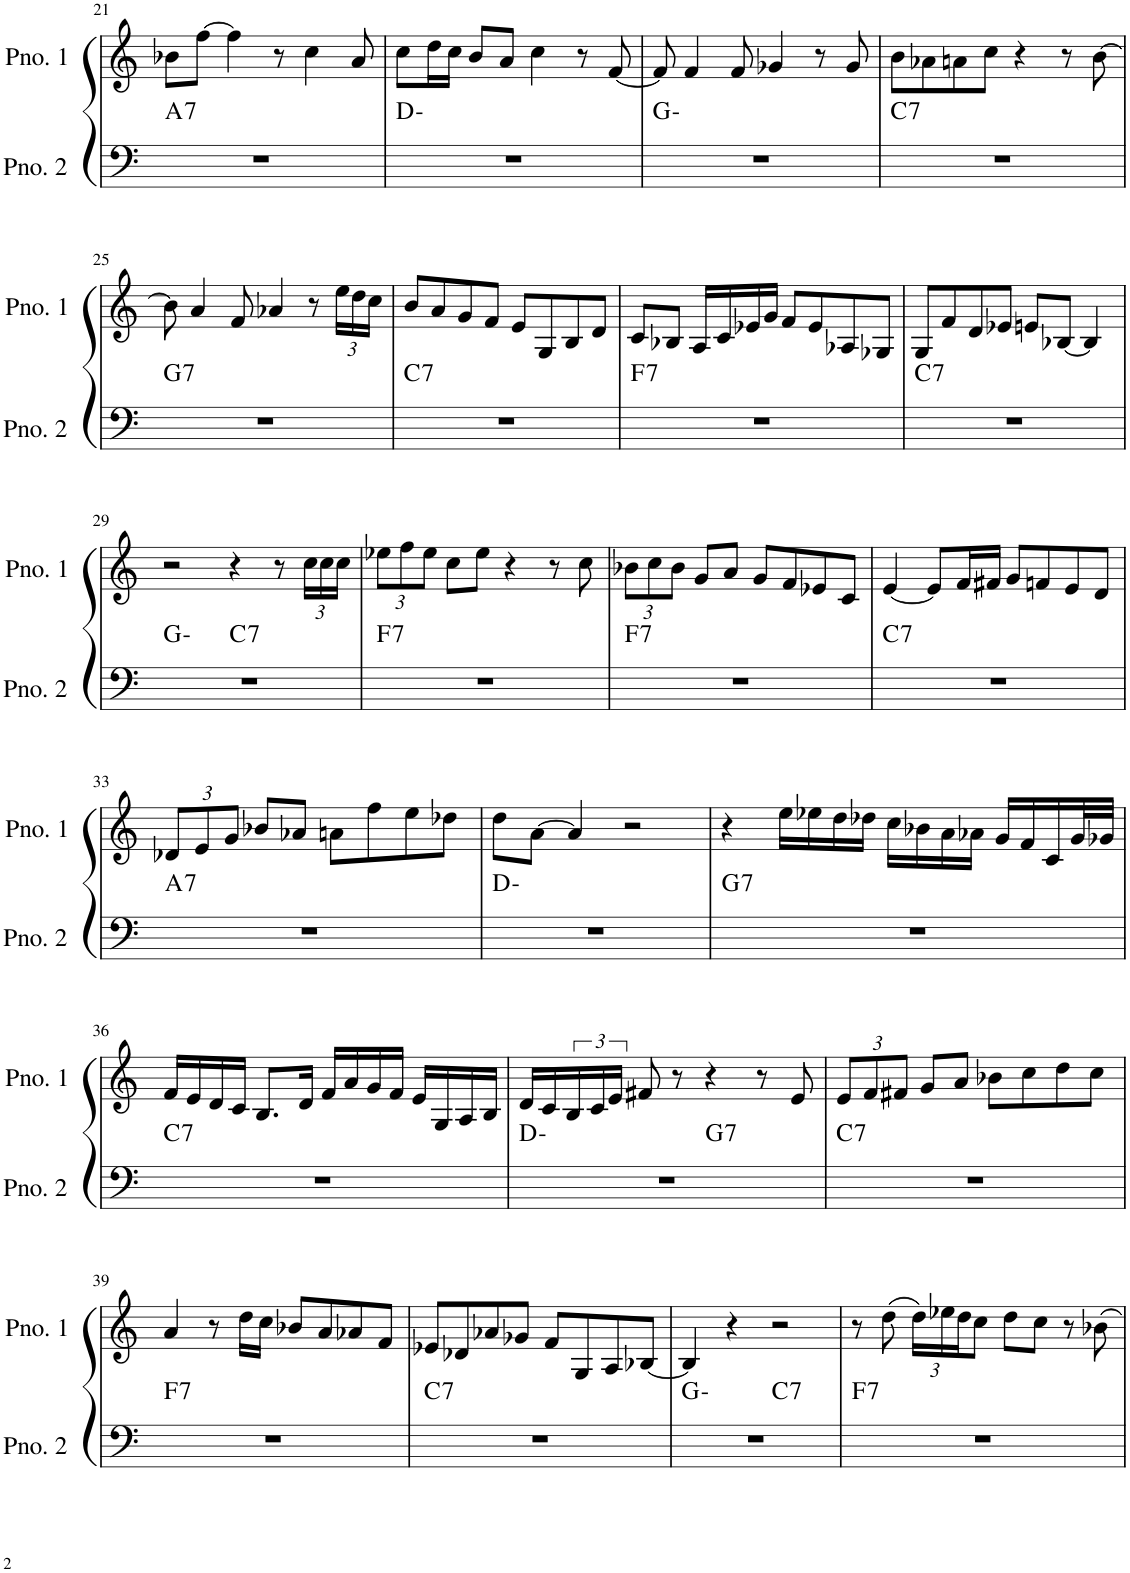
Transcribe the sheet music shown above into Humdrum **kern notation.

**kern	**harte	**kern
*part2	*part2	*part1
*staff2	*	*staff1
*I"ピアノ 2	*	*I"ピアノ 1
!!LO:PB:g=z
*clefF4	*	*clefG2
*k[]	*	*k[]
*M4/4	*	*M4/4
=21	=21	=21
!	!LO:H:kt=7	!
1r	A:7	8b-X\L
.	.	[8ff\J
.	.	4ff\]
.	.	8r
.	.	4cc\
.	.	8a/
=22	=22	=22
1r	D:min	8cc\L
.	.	16dd\L
.	.	16cc\JJ
.	.	8b/L
.	.	8a/J
.	.	4cc\
.	.	8r
.	.	[8f/
=23	=23	=23
1r	G:min	8f/]
.	.	4f/
.	.	8f/
.	.	4g-X/
.	.	8r
.	.	8g-/
=24	=24	=24
!	!LO:H:kt=7	!
1r	C:7	8b\L
.	.	8a-X\
.	.	8an\
.	.	8cc\J
.	.	4r
.	.	8r
.	.	[8b\
!!LO:LB:g=z
=25	=25	=25
!	!LO:H:kt=7	!
1r	G:7	8b\]
.	.	4a/
.	.	8f/
.	.	4a-X/
.	.	8r
*	*	*Xbrackettup
.	.	24ee\LL
.	.	24dd\
.	.	24cc\JJ
=26	=26	=26
!	!LO:H:kt=7	!
1r	C:7	8b/L
.	.	8a/
.	.	8g/
.	.	8f/J
.	.	8e/L
.	.	8G/
.	.	8B/
.	.	8d/J
=27	=27	=27
!	!LO:H:kt=7	!
1r	F:7	8c/L
.	.	8B-X/J
.	.	16A/LL
.	.	16c/
.	.	16e-X/
.	.	16g/JJ
.	.	8f/L
.	.	8e-/
.	.	8A-X/
.	.	8G-X/J
=28	=28	=28
!	!LO:H:kt=7	!
1r	C:7	8G/L
.	.	8f/
.	.	8d/
.	.	8e-X/J
.	.	8en/L
.	.	[8B-X/J
.	.	4B-/]
!!LO:LB:g=z
=29	=29	=29
*^	*	*
1r	2ryy	G:min	2r
!	!	!LO:H:kt=7	!
.	2ryy	C:7	4r
.	.	.	8r
.	.	.	24cc\LL
.	.	.	24cc\
.	.	.	24cc\JJ
=30	=30	=30	=30
!	!	!LO:H:kt=7	!
*v	*v	*	*
1r	F:7	12ee-X\L
.	.	12ff\
.	.	12ee-\J
.	.	8cc\L
.	.	8ee-\J
.	.	4r
.	.	8r
.	.	8cc\
=31	=31	=31
!	!LO:H:kt=7	!
1r	F:7	12b-X\L
.	.	12cc\
.	.	12b-\J
.	.	8g/L
.	.	8a/J
.	.	8g/L
.	.	8f/
.	.	8e-X/
.	.	8c/J
=32	=32	=32
!	!LO:H:kt=7	!
1r	C:7	[4e/
.	.	8e/L]
.	.	16f/L
.	.	16f#X/JJ
.	.	8g/L
.	.	8fn/
.	.	8e/
.	.	8d/J
!!LO:LB:g=z
=33	=33	=33
!	!LO:H:kt=7	!
1r	A:7	12d-X/L
.	.	12e/
.	.	12g/J
.	.	8b-X/L
.	.	8a-X/J
.	.	8an\L
.	.	8ff\
.	.	8ee\
.	.	8dd-X\J
=34	=34	=34
1r	D:min	8dd\L
.	.	[8a\J
.	.	4a/]
.	.	2r
=35	=35	=35
!	!LO:H:kt=7	!
1r	G:7	4r
.	.	16ee\LL
.	.	16ee-X\
.	.	16dd\
.	.	16dd-X\JJ
.	.	16cc\LL
.	.	16b-X\
.	.	16a\
.	.	16a-X\JJ
.	.	16g/LL
.	.	16f/
.	.	16c/
.	.	32g/L
.	.	32g-X/JJJ
!!LO:LB:g=z
=36	=36	=36
!	!LO:H:kt=7	!
1r	C:7	16f/LL
.	.	16e/
.	.	16d/
.	.	16c/JJ
.	.	8.B/L
.	.	16d/Jk
.	.	16f/LL
.	.	16a/
.	.	16g/
.	.	16f/JJ
.	.	16e/LL
.	.	16G/
.	.	16A/
.	.	16B/JJ
=37	=37	=37
*^	*	*
1r	2ryy	D:min	16d/LL
.	.	.	16c/
*	*	*	*brackettup
.	.	.	24B/
.	.	.	24c/
.	.	.	24e/JJ
.	.	.	8f#X/
.	.	.	8r
!	!	!LO:H:kt=7	!
.	2ryy	G:7	4r
.	.	.	8r
.	.	.	8e/
*v	*v	*	*
=38	=38	=38
*	*	*Xbrackettup
*^	*	*
!	!	!LO:H:kt=7	!
*v	*v	*	*
1r	C:7	12e/L
.	.	12f/
.	.	12f#X/J
.	.	8g/L
.	.	8a/J
.	.	8b-X\L
.	.	8cc\
.	.	8dd\
.	.	8cc\J
!!LO:LB:g=z
=39	=39	=39
!	!LO:H:kt=7	!
1r	F:7	4a/
.	.	8r
.	.	16dd\LL
.	.	16cc\JJ
.	.	8b-X/L
.	.	8a/
.	.	8a-X/
.	.	8f/J
=40	=40	=40
!	!LO:H:kt=7	!
1r	C:7	8e-X/L
.	.	8d-X/
.	.	8a-X/
.	.	8g-X/J
.	.	8f/L
.	.	8G/
.	.	8A/
.	.	[8B-X/J
=41	=41	=41
*^	*	*
1r	2ryy	G:min	4B-/]
.	.	.	4r
!	!	!LO:H:kt=7	!
.	2ryy	C:7	2r
=42	=42	=42	=42
!	!	!LO:H:kt=7	!
*v	*v	*	*
1r	F:7	8r
.	.	(8dd\
.	.	24dd\LL)
.	.	24ee-X\
.	.	24dd\J
.	.	8cc\J
.	.	8dd\L
.	.	8cc\J
.	.	8r
.	.	8b-X\
=	=	=
*-	*-	*-
